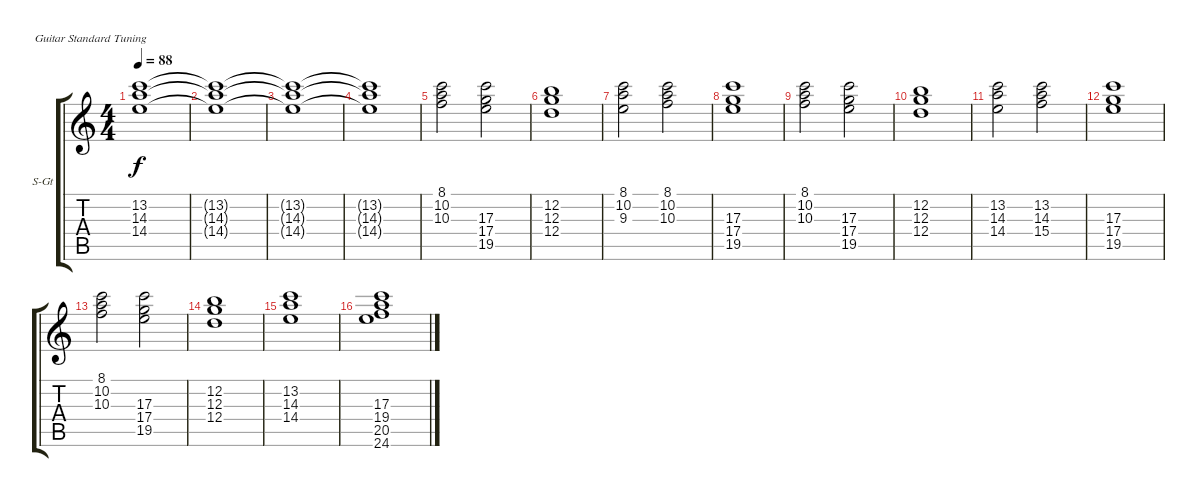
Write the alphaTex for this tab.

\defaultSystemsLayout 4
\bracketExtendMode groupsimilarinstruments
\firstSystemTrackNameOrientation horizontal
\otherSystemsTrackNameOrientation horizontal
\track ("Steel Guitar" "S-Gt") {instrument acousticguitarsteel}
\staff {score tabs}
\tuning (E4 B3 G3 D3 A2 E2)
\ts (4 4)
\tempo 88
\clef g2
\ks c
(13.2 14.3 14.4).1{dy f} |
(13.2{t} 14.3{t} 14.4{t}).1 |
(13.2{t} 14.3{t} 14.4{t}).1 |
(13.2{t} 14.3{t} 14.4{t}).1 |
(8.1 10.2 10.3).2 (17.3 17.4 19.5).2 |
(12.2 12.3 12.4).1 |
(8.1 10.2 9.3).2 (8.1 10.2 10.3).2 |
(17.3 17.4 19.5).1 |
(8.1 10.2 10.3).2 (17.3 17.4 19.5).2 |
(12.2 12.3 12.4).1 |
(13.2 14.3 14.4).2 (13.2 14.3 15.4).2 |
(17.3 17.4 19.5).1 |
(8.1 10.2 10.3).2 (17.3 17.4 19.5).2 |
(12.2 12.3 12.4).1 |
(13.2 14.3 14.4).1 |
(17.3 19.4 20.5 24.6).1
